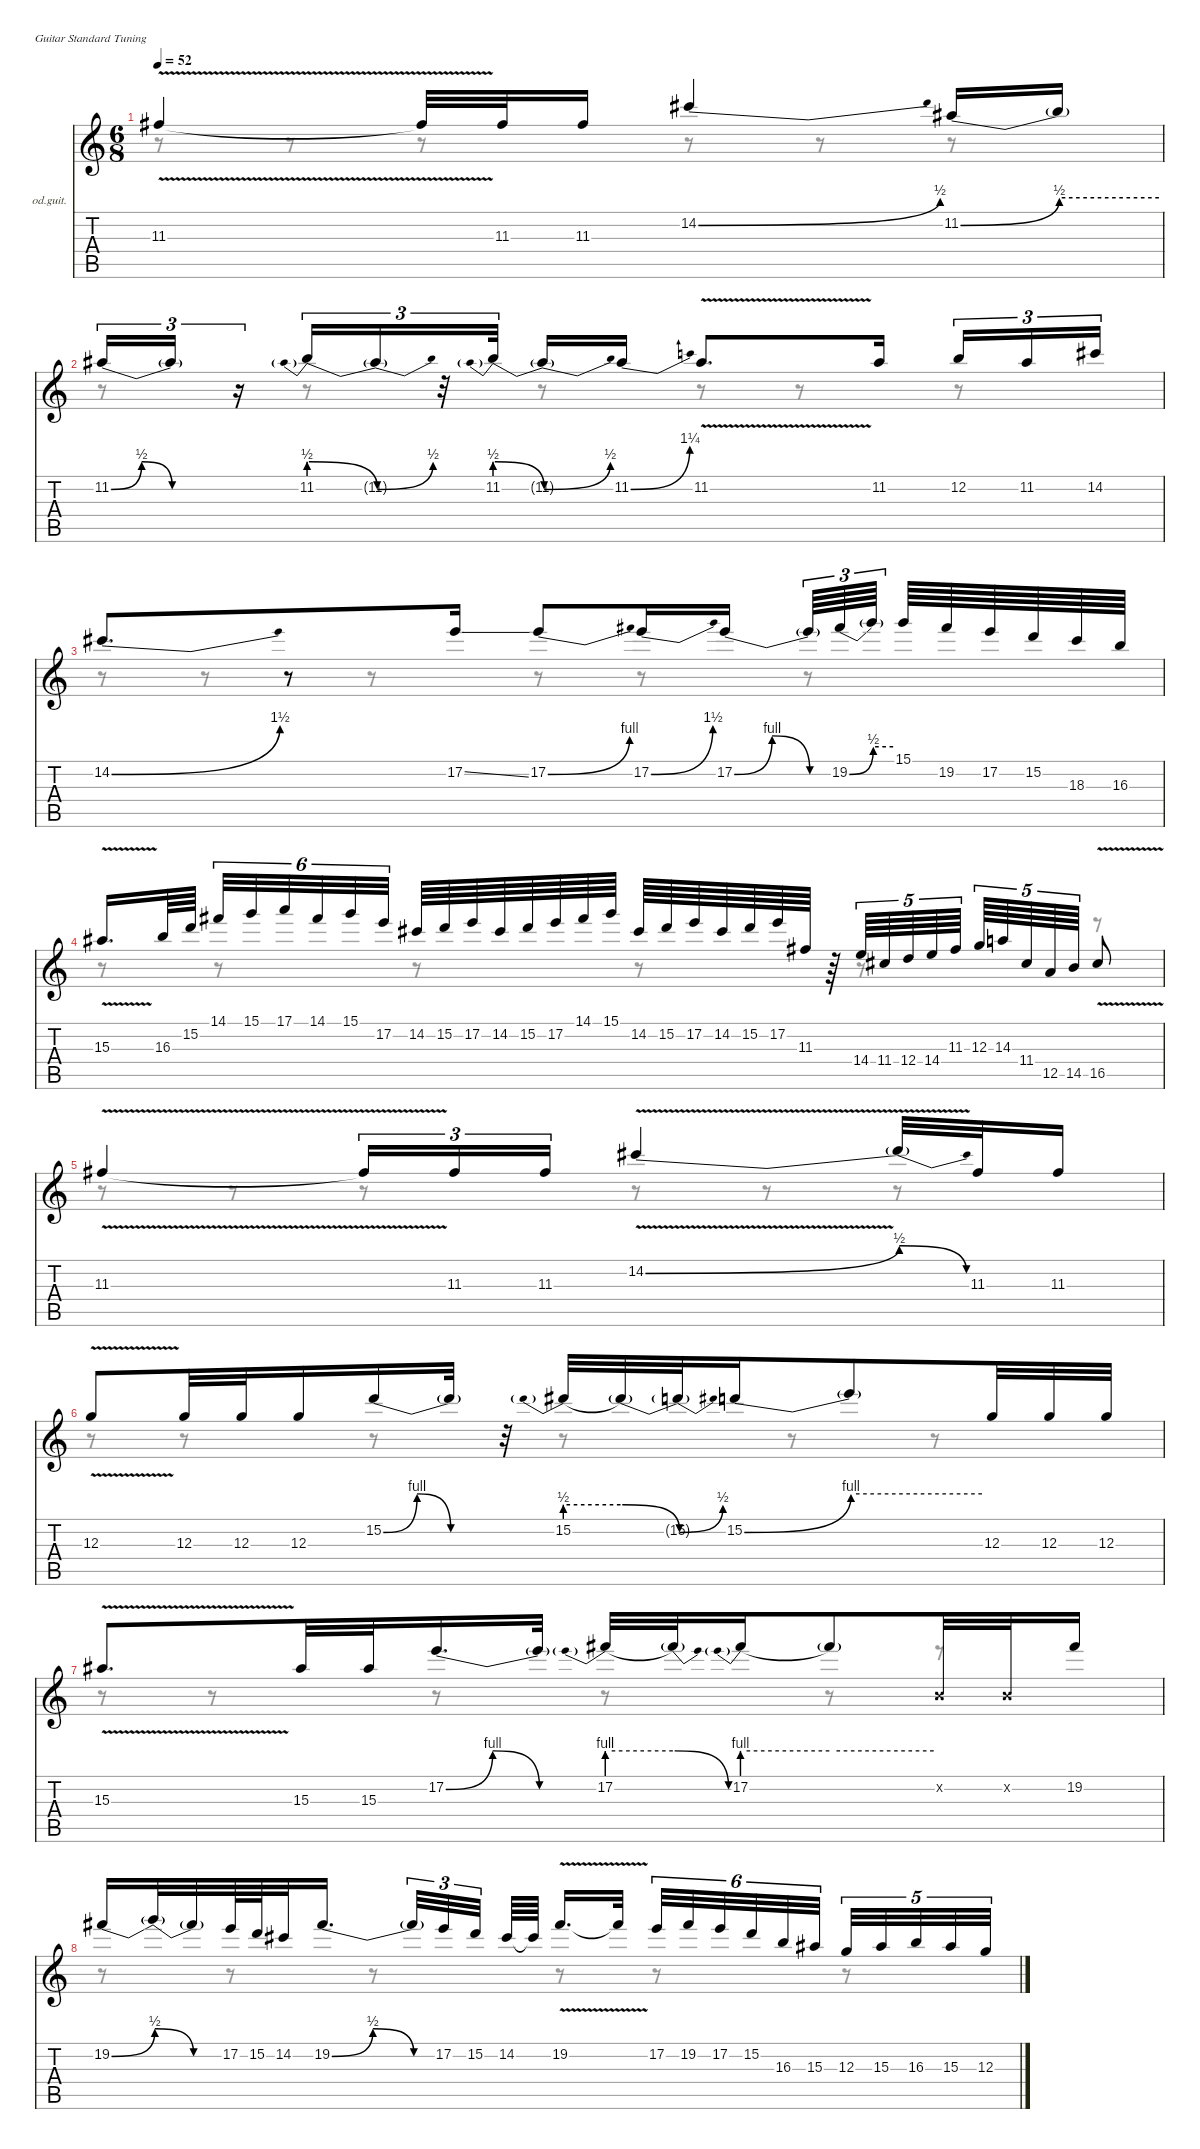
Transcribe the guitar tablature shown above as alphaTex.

\defaultSystemsLayout 4
\hideDynamics
\bracketExtendMode nobrackets
\firstSystemTrackNameOrientation horizontal
\otherSystemsTrackNameOrientation horizontal
\chordDiagramsInScore
\track ("Lead Guitar ( Jason Becker )" "od.guit.") {instrument overdrivenguitar}
\staff {score tabs}
\tuning (E4 B3 G3 D3 A2 E2)
\voice
\ts (6 8)
\tempo 52
\clef g2
\ks c
11.3{v acc #}.4{dy f beam Up} 11.3{v t acc #}.32{beam Up} 11.3{acc #}.32{beam Up} 11.3{acc #}.16{beam Up} 14.2{be (bend 0 0 30 2) acc #}.4{beam Up} 11.2{be (bend 0 0 60 2) acc #}.16{beam Up} 11.2{be (hold 0 2 60 2) t}.16{beam Up} |
11.2{be (bendrelease 0 0 30 2 30 2 60 0) acc #}.16{tu (3 2) beam Up} 11.2{be (hold 0 0 60 0) t acc #}.16{tu (3 2) beam Up} r.16{tu (3 2) beam Up} 11.2{be (prebendrelease 0 2 60 0)}.16{tu (3 2) beam Up} 11.2{be (bend 0 0 60 2) t acc #}.16{tu (3 2) beam Up} r.32{tu (3 2) beam Up} 11.2{be (prebendrelease 0 2 60 0)}.32{tu (3 2) beam Up} 11.2{be (bend 0 0 60 2) t acc #}.16{beam Up} 11.2{be (bend 0 0 30 5) acc #}.16{beam Up} 11.2{v acc #}.8{d beam Up} 11.2{acc #}.16{beam Up} 12.2.16{tu (3 2) beam Up} 11.2{acc #}.16{tu (3 2) beam Up} 14.2{acc #}.16{tu (3 2) beam Up} |
14.2{be (bend 0 0 30 6) acc #}.8{d beam Up} r.8{beam Up} 17.2{ss}.16{beam Up} 17.2{be (bend 0 0 30 4)}.8{beam Up} 17.2{be (bend 0 0 30 6)}.16{beam Up} 17.2{be (bendrelease 0 0 30 4 30 4 60 0)}.16{beam Up} 17.2{be (hold 0 0 60 0) t}.64{tu (3 2) beam Up} 19.2{be (bend 0 0 60 2) acc #}.64{tu (3 2) beam Up} 19.2{be (hold 0 2 60 2) t}.64{tu (3 2) beam Up} 15.1.64{beam Up} 19.2{acc #}.64{beam Up} 17.2.64{beam Up} 15.2.64{beam Up} 18.3{acc #}.64{beam Up} 16.3.64{beam Up} |
15.3{v acc #}.16{d beam Up} 16.3.64{beam Up} 15.2.64{beam Up} 14.1{acc #}.32{tu (6 4) beam Up} 15.1.32{tu (6 4) beam Up} 17.1.32{tu (6 4) beam Up} 14.1{acc #}.32{tu (6 4) beam Up} 15.1.32{tu (6 4) beam Up} 17.2.32{tu (6 4) beam Up} 14.2{acc #}.64{beam Up} 15.2.64{beam Up} 17.2.64{beam Up} 14.2{acc #}.64{beam Up} 15.2.64{beam Up} 17.2.64{beam Up} 14.1{acc #}.64{beam Up} 15.1.64{beam Up} 14.2{acc #}.64{beam Up} 15.2.64{beam Up} 17.2.64{beam Up} 14.2{acc #}.64{beam Up} 15.2.64{beam Up} 17.2.64{beam Up} 11.3{acc #}.64{beam Up} r.64{beam Up} 14.4.64{tu (5 4) beam Up} 11.4{acc #}.64{tu (5 4) beam Up} 12.4.64{tu (5 4) beam Up} 14.4.64{tu (5 4) beam Up} 11.3{acc #}.64{tu (5 4) beam Up} 12.3.64{tu (5 4) beam Up} 14.3.64{tu (5 4) beam Up} 11.4{acc #}.64{tu (5 4) beam Up} 12.5.64{tu (5 4) beam Up} 14.5.64{tu (5 4) beam Up} 16.5{v acc #}.8{beam Up} |
11.3{v acc #}.4{beam Up} 11.3{v t acc #}.16{tu (3 2) beam Up} 11.3{acc #}.16{tu (3 2) beam Up} 11.3{acc #}.16{tu (3 2) beam Up} 14.2{be (bend 0 0 60 2) v acc #}.4{beam Up} 14.2{be (release 0 2 60 0) t}.32{beam Up} 11.3{acc #}.32{beam Up} 11.3{acc #}.16{beam Up} |
12.3{v}.8{beam Up} 12.3.32{beam Up} 12.3.32{beam Up} 12.3.16{beam Up} 15.2{be (bendrelease 0 0 30 4 30 4 60 0)}.16{beam Up} 15.2{be (hold 0 0 60 0) t}.32{beam Up} r.32{beam Up} 15.2{be (prebend 0 2 60 2)}.32{beam Up} 15.2{be (release 0 2 60 0) t}.32{beam Up} 15.2{be (bend 0 0 60 2) t}.32{beam Up} 15.2{be (bend 0 0 60 4)}.16{beam Up} 15.2{be (hold 0 4 60 4) t}.8{beam Up} 12.3.32{beam Up} 12.3.32{beam Up} 12.3.32{beam Up} |
15.3{v acc #}.8{d beam Up} 15.3{acc #}.32{beam Up} 15.3{acc #}.32{beam Up} 17.2{be (bendrelease 0 0 30 4 30 4 60 0)}.16{d beam Up} 17.2{be (hold 0 0 60 0) t}.32{beam Up} 17.2{be (prebend 0 4 60 4)}.32{beam Up} 17.2{be (release 0 4 60 0) t}.32{beam Up} 17.2{be (prebend 0 4 60 4)}.16{beam Up} 17.2{be (hold 0 4 60 4) t}.8{beam Up} 0.2{x}.32{beam Up} 0.2{x}.32{beam Up} 19.2{acc #}.16{beam Up} |
19.2{be (bend 0 0 60 2) acc #}.16{beam Up} 19.2{be (release 0 2 60 0) t}.32{beam Up} 19.2{be (hold 0 0 60 0) t acc #}.32{beam Up} 17.2.64{beam Up} 15.2.64{beam Up} 14.2{acc #}.32{beam Up} 19.2{be (bendrelease 0 0 30 2 30 2 60 0) acc #}.16{d beam Up} 19.2{be (hold 0 0 60 0) t acc #}.32{tu (3 2) beam Up} 17.2.32{tu (3 2) beam Up} 15.2.32{tu (3 2) beam Up} 14.2{acc #}.64{beam Up} 14.2{t acc #}.64{beam Up} 19.2{v acc #}.16{d beam Up} 19.2{v t acc #}.32{beam Up} 17.2.32{tu (6 4) beam Up} 19.2{acc #}.32{tu (6 4) beam Up} 17.2.32{tu (6 4) beam Up} 15.2.32{tu (6 4) beam Up} 16.3.32{tu (6 4) beam Up} 15.3{acc #}.32{tu (6 4) beam Up} 12.3.32{tu (5 4) beam Up} 15.3{acc #}.32{tu (5 4) beam Up} 16.3.32{tu (5 4) beam Up} 15.3{acc #}.32{tu (5 4) beam Up} 12.3.32{tu (5 4) beam Up}
\voice
\clef g2
\ottava regular
\simile none
\ks c
r.8{dy mf beam Down} r.8{beam Down} r.8{beam Down} r.8{beam Down} r.8{beam Down} r.8{beam Down} |
r.8{beam Down} r.8{beam Down} r.8{beam Down} r.8{beam Down} r.8{beam Down} r.8{beam Down} |
r.8{beam Down} r.8{beam Down} r.8{beam Down} r.8{beam Down} r.8{beam Down} r.8{beam Down} |
r.8{beam Down} r.8{beam Down} r.8{beam Down} r.8{beam Down} r.8{beam Down} r.8{beam Down} |
r.8{beam Down} r.8{beam Down} r.8{beam Down} r.8{beam Down} r.8{beam Down} r.8{beam Down} |
r.8{beam Down} r.8{beam Down} r.8{beam Down} r.8{beam Down} r.8{beam Down} r.8{beam Down} |
r.8{beam Down} r.8{beam Down} r.8{beam Down} r.8{beam Down} r.8{beam Down} r.8{beam Down} |
r.8{beam Down} r.8{beam Down} r.8{beam Down} r.8{beam Down} r.8{beam Down} r.8{beam Down}
